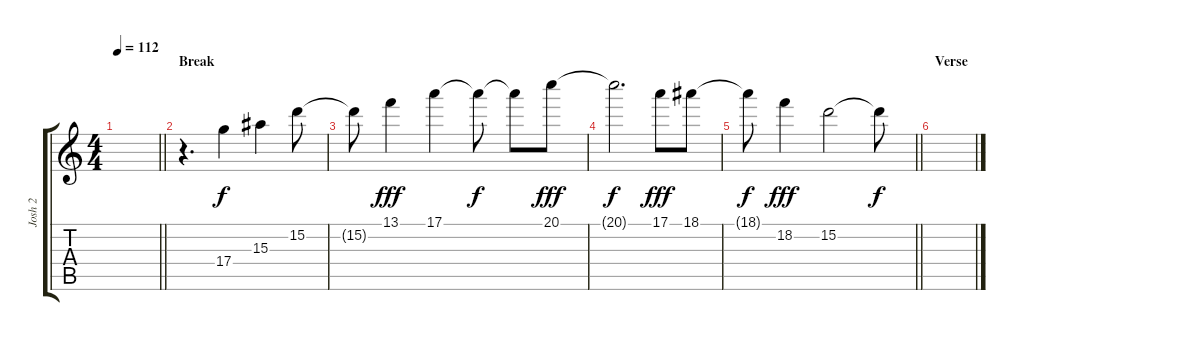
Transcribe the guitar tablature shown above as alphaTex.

\track ("Josh 2" "Josh 2") {instrument electricguitarclean}
\staff {score tabs}
\tuning (E4 B3 G3 D3 A2 E2) {hide}
\ts (4 4)
\tempo 112
\clef g2
\barLineRight lightlight
\ks c
|
\section ("" "Break")
r.4{d} 17.4.4 15.3.4 15.2.8 |
15.2{t}.8{dy f} 13.1.4{dy fff} 17.1.4 17.1{t}.8{dy f} 17.1{t}.8 20.1.8{dy fff} |
20.1{t}.2{d dy f} 17.1.8{dy fff} 18.1.8 |
\barLineRight lightlight
18.1{t}.8{dy f} 18.2.4{dy fff} 15.2.2 15.2{t}.8{dy f} |
\section ("" "Verse")
